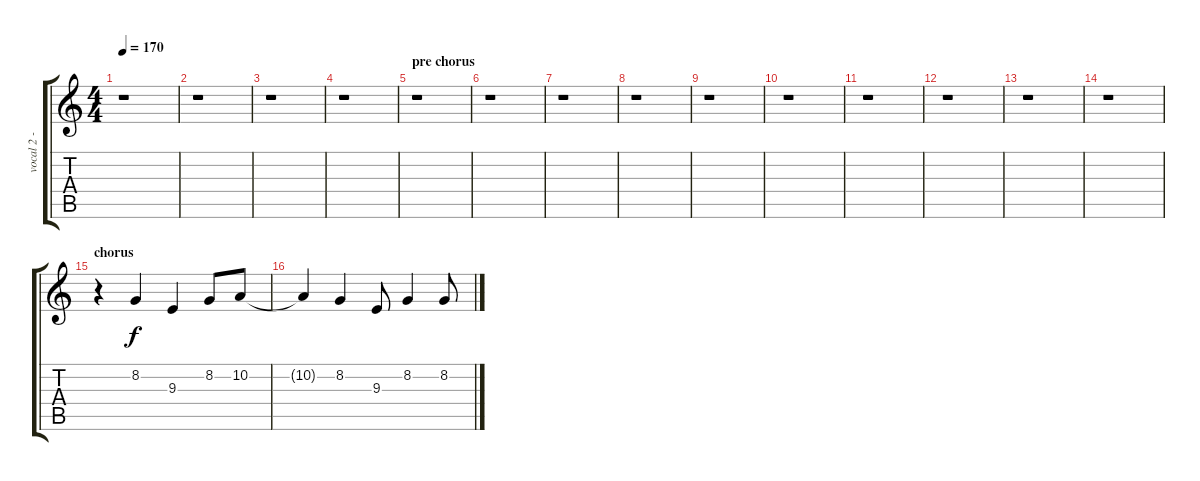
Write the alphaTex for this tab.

\track ("vocal 2 - Eddy" "vocal 2 - ") {instrument synthbrass1}
\staff {score tabs}
\tuning (E4 B3 G3 D3 A2 E2) {hide}
\ts (4 4)
\tempo 170
\clef g2
\ks c
r.1{dy f} |
r.1 |
r.1 |
r.1 |
\section ("" "pre chorus")
r.1 |
r.1 |
r.1 |
r.1 |
r.1 |
r.1 |
r.1 |
r.1 |
r.1 |
r.1 |
\section ("" "chorus")
r.4 8.2.4 9.3.4 8.2.8 10.2.8 |
10.2{t}.4 8.2.4 9.3.8 8.2.4 8.2.8
